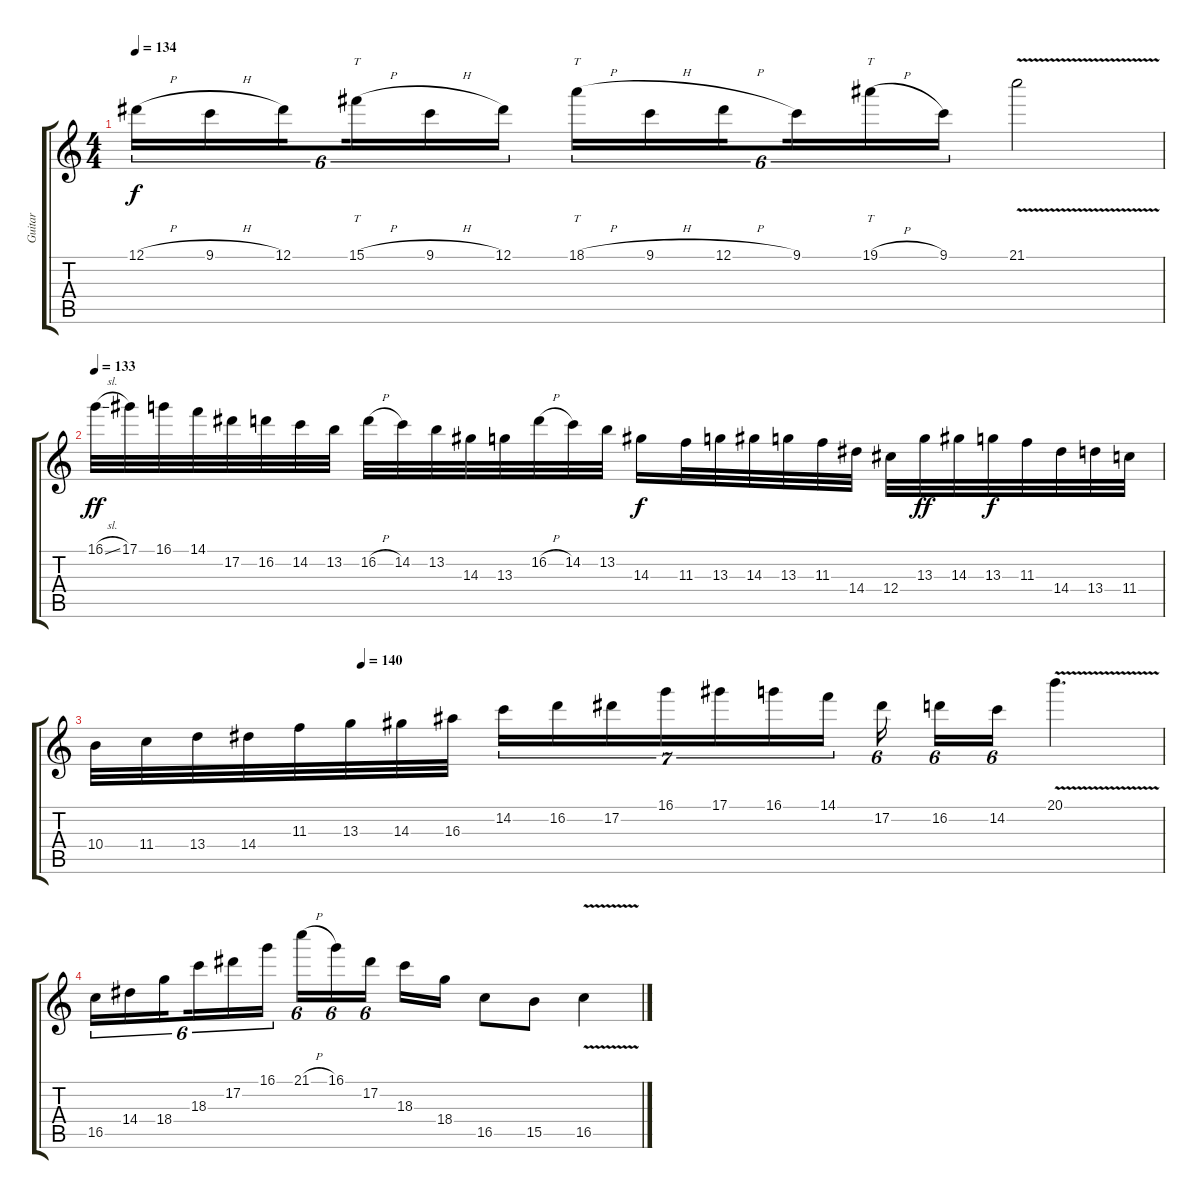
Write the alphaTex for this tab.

\track ("Guitar" "Guitar") {instrument overdrivenguitar}
\staff {score tabs}
\tuning (Eb4 Bb3 Gb3 Db3 Ab2 Eb2) {hide}
\ts (4 4)
\tempo 134
\clef g2
\ks c
12.1{h}.16{tu (6 4) dy f} 9.1{h}.16{tu (6 4)} 12.1.16{tu (6 4) beam splitsecondary} 15.1{h}.16{tt tu (6 4)} 9.1{h}.16{tu (6 4)} 12.1.16{tu (6 4)} 18.1{h}.16{tt tu (6 4)} 9.1{h}.16{tu (6 4)} 12.1{h}.16{tu (6 4) beam splitsecondary} 9.1.16{tu (6 4)} 19.1{h}.16{tt tu (6 4)} 9.1.16{tu (6 4)} 21.1{v}.2 |
\tempo 133
16.1{sl}.32{dy ff} 17.1.32 16.1.32 14.1.32 17.2.32 16.2.32 14.2.32 13.2.32 16.2{h}.32 14.2.32 13.2.32 14.3.32 13.3.32 16.2{h}.32 14.2.32 13.2.32 14.3.16{dy f} 11.3.32 13.3.32 14.3.32 13.3.32 11.3.32 14.4.32 12.4.32 13.3.32{dy ff} 14.3.32 13.3.32{dy f} 11.3.32 14.4.32 13.4.32 11.4.32 |
\tempo (140 0.25)
10.4.32 11.4.32 13.4.32 14.4.32 11.3.32 13.3.32 14.3.32 16.3.32 14.2.16{tu (7 4)} 16.2.16{tu (7 4)} 17.2.16{tu (7 4)} 16.1.16{tu (7 4)} 17.1.16{tu (7 4)} 16.1.16{tu (7 4)} 14.1.16{tu (7 4)} 17.2.16{tu (6 4)} 16.2.16{tu (6 4)} 14.2.16{tu (6 4)} 20.1{v}.4{d} |
16.5.16{tu (6 4)} 14.4.16{tu (6 4)} 18.4.16{tu (6 4) beam splitsecondary} 18.3.16{tu (6 4)} 17.2.16{tu (6 4)} 16.1.16{tu (6 4)} 21.1{h}.16{tu (6 4)} 16.1.16{tu (6 4)} 17.2.16{tu (6 4) beam splitsecondary} 18.3.16 18.4.16 16.5.8 15.5.8 16.5{v}.4
